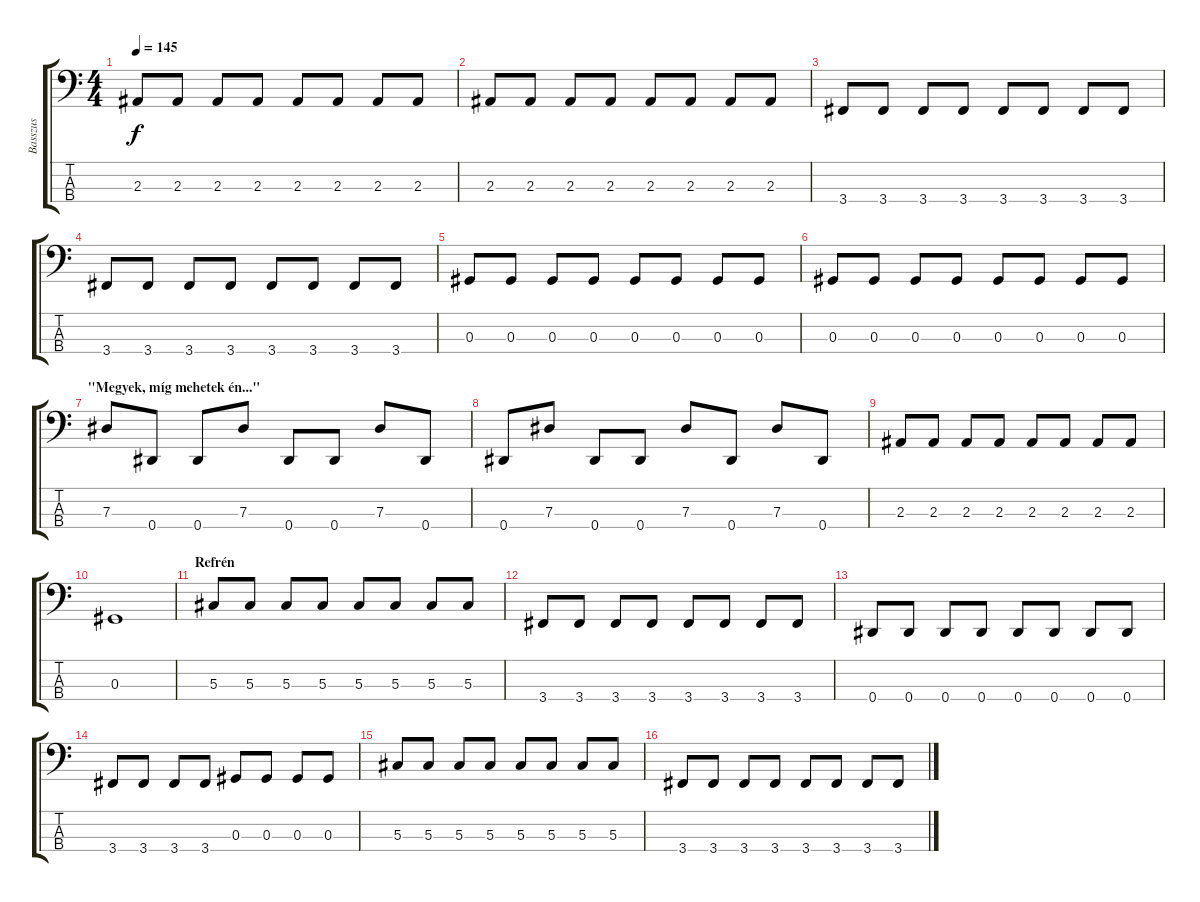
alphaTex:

\track ("Basszus" "Basszus") {instrument electricbassfinger}
\staff {score tabs}
\tuning (Gb2 Db2 Ab1 Eb1) {hide}
\ts (4 4)
\tempo 145
\clef f4
\ks c
2.3.8{dy f} 2.3.8 2.3.8 2.3.8 2.3.8 2.3.8 2.3.8 2.3.8 |
2.3.8 2.3.8 2.3.8 2.3.8 2.3.8 2.3.8 2.3.8 2.3.8 |
3.4.8 3.4.8 3.4.8 3.4.8 3.4.8 3.4.8 3.4.8 3.4.8 |
3.4.8 3.4.8 3.4.8 3.4.8 3.4.8 3.4.8 3.4.8 3.4.8 |
0.3.8 0.3.8 0.3.8 0.3.8 0.3.8 0.3.8 0.3.8 0.3.8 |
0.3.8 0.3.8 0.3.8 0.3.8 0.3.8 0.3.8 0.3.8 0.3.8 |
\section ("" "\"Megyek, míg mehetek én...\" ")
7.3.8 0.4.8 0.4.8 7.3.8 0.4.8 0.4.8 7.3.8 0.4.8 |
0.4.8 7.3.8 0.4.8 0.4.8 7.3.8 0.4.8 7.3.8 0.4.8 |
2.3.8 2.3.8 2.3.8 2.3.8 2.3.8 2.3.8 2.3.8 2.3.8 |
0.3.1 |
\section ("" "Refrén")
5.3.8 5.3.8 5.3.8 5.3.8 5.3.8 5.3.8 5.3.8 5.3.8 |
3.4.8 3.4.8 3.4.8 3.4.8 3.4.8 3.4.8 3.4.8 3.4.8 |
0.4.8 0.4.8 0.4.8 0.4.8 0.4.8 0.4.8 0.4.8 0.4.8 |
3.4.8 3.4.8 3.4.8 3.4.8 0.3.8 0.3.8 0.3.8 0.3.8 |
5.3.8 5.3.8 5.3.8 5.3.8 5.3.8 5.3.8 5.3.8 5.3.8 |
3.4.8 3.4.8 3.4.8 3.4.8 3.4.8 3.4.8 3.4.8 3.4.8
